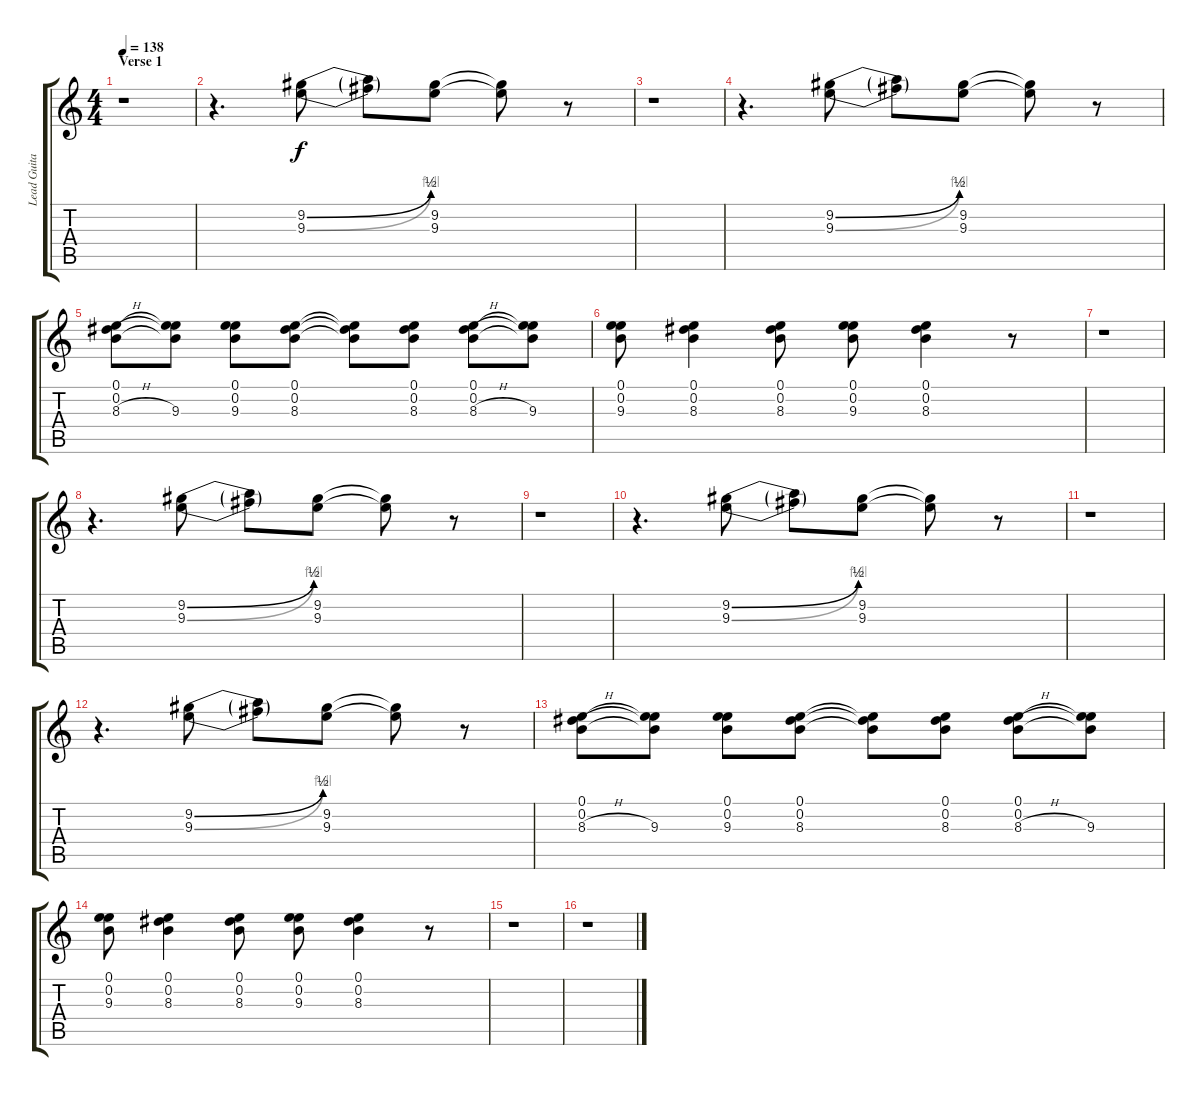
\track ("Lead Guitar" "Lead Guita") {instrument overdrivenguitar}
\staff {score tabs}
\tuning (E4 B3 G3 D3 A2 E2) {hide}
\ts (4 4)
\section ("" "Verse 1")
\tempo 138
\clef g2
\ks c
r.1{dy f} |
r.4{d} (9.2{be (bend 0 0 60 2)} 9.3{be (bend 0 0 60 4)}).8 (9.2{t} 9.3{t}).8 (9.2 9.3).8 (9.2{t} 9.3{t}).8 r.8 |
r.1 |
r.4{d} (9.2{be (bend 0 0 60 2)} 9.3{be (bend 0 0 60 4)}).8 (9.2{t} 9.3{t}).8 (9.2 9.3).8 (9.2{t} 9.3{t}).8 r.8 |
(0.1 0.2 8.3{h}).8 (0.1{t} 0.2{t} 9.3).8 (0.1 0.2 9.3).8 (0.1 0.2 8.3).8 (0.1{t} 0.2{t} 8.3{t}).8 (0.1 0.2 8.3).8 (0.1 0.2 8.3{h}).8 (0.1{t} 0.2{t} 9.3).8 |
(0.1 0.2 9.3).8 (0.1 0.2 8.3).4 (0.1 0.2 8.3).8 (0.1 0.2 9.3).8 (0.1 0.2 8.3).4 r.8 |
r.1 |
r.4{d} (9.2{be (bend 0 0 60 2)} 9.3{be (bend 0 0 60 4)}).8 (9.2{t} 9.3{t}).8 (9.2 9.3).8 (9.2{t} 9.3{t}).8 r.8 |
r.1 |
r.4{d} (9.2{be (bend 0 0 60 2)} 9.3{be (bend 0 0 60 4)}).8 (9.2{t} 9.3{t}).8 (9.2 9.3).8 (9.2{t} 9.3{t}).8 r.8 |
r.1 |
r.4{d} (9.2{be (bend 0 0 60 2)} 9.3{be (bend 0 0 60 4)}).8 (9.2{t} 9.3{t}).8 (9.2 9.3).8 (9.2{t} 9.3{t}).8 r.8 |
(0.1 0.2 8.3{h}).8 (0.1{t} 0.2{t} 9.3).8 (0.1 0.2 9.3).8 (0.1 0.2 8.3).8 (0.1{t} 0.2{t} 8.3{t}).8 (0.1 0.2 8.3).8 (0.1 0.2 8.3{h}).8 (0.1{t} 0.2{t} 9.3).8 |
(0.1 0.2 9.3).8 (0.1 0.2 8.3).4 (0.1 0.2 8.3).8 (0.1 0.2 9.3).8 (0.1 0.2 8.3).4 r.8 |
r.1 |
r.1
